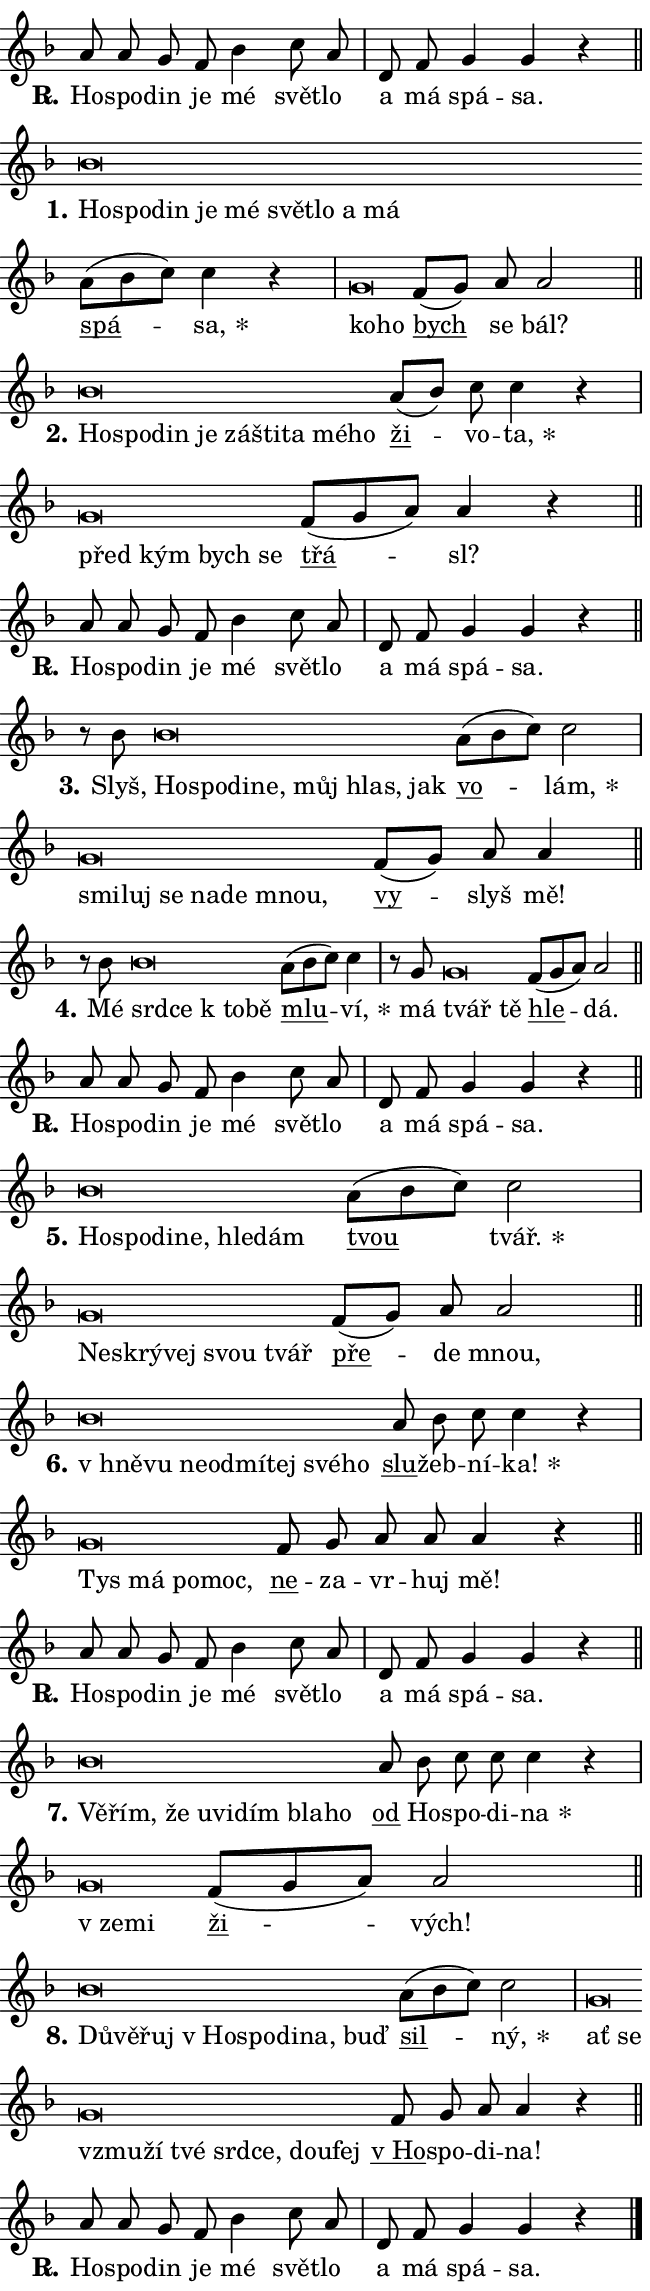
\version "2.24.0"
\header { tagline = "" }
\paper {
  indent = 0\cm
  top-margin = 0\cm
  right-margin = 0.13\cm % to fit lyric hyphens
  bottom-margin = 0\cm
  left-margin = 0\cm
  paper-width = 11\cm
  page-breaking = #ly:one-page-breaking
  system-system-spacing.basic-distance = #11
  score-system-spacing.basic-distance = #11
  ragged-last = ##f
}


%% Author: Thomas Morley
%% https://lists.gnu.org/archive/html/lilypond-user/2020-05/msg00002.html
#(define (line-position grob)
"Returns position of @var[grob} in current system:
   @code{'start}, if at first time-step
   @code{'end}, if at last time-step
   @code{'middle} otherwise
"
  (let* ((col (ly:item-get-column grob))
         (ln (ly:grob-object col 'left-neighbor))
         (rn (ly:grob-object col 'right-neighbor))
         (col-to-check-left (if (ly:grob? ln) ln col))
         (col-to-check-right (if (ly:grob? rn) rn col))
         (break-dir-left
           (and
             (ly:grob-property col-to-check-left 'non-musical #f)
             (ly:item-break-dir col-to-check-left)))
         (break-dir-right
           (and
             (ly:grob-property col-to-check-right 'non-musical #f)
             (ly:item-break-dir col-to-check-right))))
        (cond ((eqv? 1 break-dir-left) 'start)
              ((eqv? -1 break-dir-right) 'end)
              (else 'middle))))

#(define (tranparent-at-line-position vctor)
  (lambda (grob)
  "Relying on @code{line-position} select the relevant enry from @var{vctor}.
Used to determine transparency,"
    (case (line-position grob)
      ((end) (not (vector-ref vctor 0)))
      ((middle) (not (vector-ref vctor 1)))
      ((start) (not (vector-ref vctor 2))))))

noteHeadBreakVisibility =
#(define-music-function (break-visibility)(vector?)
"Makes @code{NoteHead}s transparent relying on @var{break-visibility}"
#{
  \override NoteHead.transparent =
    #(tranparent-at-line-position break-visibility)
#})

#(define delete-ledgers-for-transparent-note-heads
  (lambda (grob)
    "Reads whether a @code{NoteHead} is transparent.
If so this @code{NoteHead} is removed from @code{'note-heads} from
@var{grob}, which is supposed to be @code{LedgerLineSpanner}.
As a result ledgers are not printed for this @code{NoteHead}"
    (let* ((nhds-array (ly:grob-object grob 'note-heads))
           (nhds-list
             (if (ly:grob-array? nhds-array)
                 (ly:grob-array->list nhds-array)
                 '()))
           ;; Relies on the transparent-property being done before
           ;; Staff.LedgerLineSpanner.after-line-breaking is executed.
           ;; This is fragile ...
           (to-keep
             (remove
               (lambda (nhd)
                 (ly:grob-property nhd 'transparent #f))
               nhds-list)))
      ;; TODO find a better method to iterate over grob-arrays, similiar
      ;; to filter/remove etc for lists
      ;; For now rebuilt from scratch
      (set! (ly:grob-object grob 'note-heads)  '())
      (for-each
        (lambda (nhd)
          (ly:pointer-group-interface::add-grob grob 'note-heads nhd))
        to-keep))))

squashNotes = {
  \override NoteHead.X-extent = #'(-0.2 . 0.2)
  \override NoteHead.Y-extent = #'(-0.75 . 0)
  \override NoteHead.stencil =
    #(lambda (grob)
       (let ((pos (ly:grob-property grob 'staff-position)))
         (begin
           (if (< pos -7) (display "ERROR: Lower brevis then expected\n") (display ""))
           (if (<= pos -6) ly:text-interface::print ly:note-head::print))))
}
unSquashNotes = {
  \revert NoteHead.X-extent
  \revert NoteHead.Y-extent
  \revert NoteHead.stencil
}

hideNotes = \noteHeadBreakVisibility #begin-of-line-visible
unHideNotes = \noteHeadBreakVisibility #all-visible

% work-around for resetting accidentals
% https://lilypond.org/doc/v2.23/Documentation/notation/displaying-rhythms#unmetered-music
cadenzaMeasure = {
  \cadenzaOff
  \partial 1024 s1024
  \cadenzaOn
}

#(define-markup-command (accent layout props text) (markup?)
  "Underline accented syllable"
  (interpret-markup layout props
    #{\markup \override #'(offset . 4.3) \underline { #text }#}))

responsum = \markup \concat {
  "R" \hspace #-1.05 \path #0.1 #'((moveto 0 0.07) (lineto 0.9 0.8)) \hspace #0.05 "."
}

spaceSize = #0.6828661417322834 % exact space size for TeX Gyre Schola

\layout {
  \context {
    \Staff
    \remove "Time_signature_engraver"
    \override LedgerLineSpanner.after-line-breaking = #delete-ledgers-for-transparent-note-heads
  }
  \context {
    \Lyrics {
      \override LyricSpace.minimum-distance = \spaceSize
      \override LyricText.font-name = #"TeX Gyre Schola"
      \override LyricText.font-size = 1
      \override StanzaNumber.font-name = #"TeX Gyre Schola Bold"
      \override StanzaNumber.font-size = 1
    }
  }
  \context {
    \Score 
    \override NoteHead.text =
      #(lambda (grob) 
        (let ((pos (ly:grob-property grob 'staff-position)))
          #{\markup {
            \combine
              \halign #-0.55 \raise #(if (= pos -6) 0 0.5) \override #'(thickness . 2) \draw-line #'(3.2 . 0)
              \musicglyph "noteheads.sM1"
          }#}))
  }
}

% magnetic-lyrics.ily
%
%   written by
%     Jean Abou Samra <jean@abou-samra.fr>
%     Werner Lemberg <wl@gnu.org>
%
%   adapted by
%     Jiri Hon <jiri.hon@gmail.com>
%
% Version 2022-Apr-15

% https://www.mail-archive.com/lilypond-user@gnu.org/msg149350.html

#(define (Left_hyphen_pointer_engraver context)
   "Collect syllable-hyphen-syllable occurrences in lyrics and store
them in properties.  This engraver only looks to the left.  For
example, if the lyrics input is @code{foo -- bar}, it does the
following.

@itemize @bullet
@item
Set the @code{text} property of the @code{LyricHyphen} grob between
@q{foo} and @q{bar} to @code{foo}.

@item
Set the @code{left-hyphen} property of the @code{LyricText} grob with
text @q{foo} to the @code{LyricHyphen} grob between @q{foo} and
@q{bar}.
@end itemize

Use this auxiliary engraver in combination with the
@code{lyric-@/text::@/apply-@/magnetic-@/offset!} hook."
   (let ((hyphen #f)
         (text #f))
     (make-engraver
      (acknowledgers
       ((lyric-syllable-interface engraver grob source-engraver)
        (set! text grob)))
      (end-acknowledgers
       ((lyric-hyphen-interface engraver grob source-engraver)
        ;(when (not (grob::has-interface grob 'lyric-space-interface))
          (set! hyphen grob)));)
      ((stop-translation-timestep engraver)
       (when (and text hyphen)
         (ly:grob-set-object! text 'left-hyphen hyphen))
       (set! text #f)
       (set! hyphen #f)))))

#(define (lyric-text::apply-magnetic-offset! grob)
   "If the space between two syllables is less than the value in
property @code{LyricText@/.details@/.squash-threshold}, move the right
syllable to the left so that it gets concatenated with the left
syllable.

Use this function as a hook for
@code{LyricText@/.after-@/line-@/breaking} if the
@code{Left_@/hyphen_@/pointer_@/engraver} is active."
   (let ((hyphen (ly:grob-object grob 'left-hyphen #f)))
     (when hyphen
       (let ((left-text (ly:spanner-bound hyphen LEFT)))
         (when (grob::has-interface left-text 'lyric-syllable-interface)
           (let* ((common (ly:grob-common-refpoint grob left-text X))
                  (this-x-ext (ly:grob-extent grob common X))
                  (left-x-ext
                   (begin
                     ;; Trigger magnetism for left-text.
                     (ly:grob-property left-text 'after-line-breaking)
                     (ly:grob-extent left-text common X)))
                  ;; `delta` is the gap width between two syllables.
                  (delta (- (interval-start this-x-ext)
                            (interval-end left-x-ext)))
                  (details (ly:grob-property grob 'details))
                  (threshold (assoc-get 'squash-threshold details 0.2)))
             (when (< delta threshold)
               (let* (;; We have to manipulate the input text so that
                      ;; ligatures crossing syllable boundaries are not
                      ;; disabled.  For languages based on the Latin
                      ;; script this is essentially a beautification.
                      ;; However, for non-Western scripts it can be a
                      ;; necessity.
                      (lt (ly:grob-property left-text 'text))
                      (rt (ly:grob-property grob 'text))
                      (is-space (grob::has-interface hyphen 'lyric-space-interface))
                      (space (if is-space " " ""))
                      (extra-delta (if is-space spaceSize 0))
                      ;; Append new syllable.
                      (ltrt-space (if (and (string? lt) (string? rt))
                                (string-append lt space rt)
                                (make-concat-markup (list lt space rt))))
                      ;; Right-align `ltrt` to the right side.
                      (ltrt-space-markup (grob-interpret-markup
                               grob
                               (make-translate-markup
                                (cons (interval-length this-x-ext) 0)
                                (make-right-align-markup ltrt-space)))))
                 (begin
                   ;; Don't print `left-text`.
                   (ly:grob-set-property! left-text 'stencil #f)
                   ;; Set text and stencil (which holds all collected
                   ;; syllables so far) and shift it to the left.
                   (ly:grob-set-property! grob 'text ltrt-space)
                   (ly:grob-set-property! grob 'stencil ltrt-space-markup)
                   (ly:grob-translate-axis! grob (- (- delta extra-delta)) X))))))))))


#(define (lyric-hyphen::displace-bounds-first grob)
   ;; Make very sure this callback isn't triggered too early.
   (let ((left (ly:spanner-bound grob LEFT))
         (right (ly:spanner-bound grob RIGHT)))
     (ly:grob-property left 'after-line-breaking)
     (ly:grob-property right 'after-line-breaking)
     (ly:lyric-hyphen::print grob)))

squashThreshold = #0.4

\layout {
  \context {
    \Lyrics
    \consists #Left_hyphen_pointer_engraver
    \override LyricText.after-line-breaking =
      #lyric-text::apply-magnetic-offset!
    \override LyricHyphen.stencil = #lyric-hyphen::displace-bounds-first
    \override LyricText.details.squash-threshold = \squashThreshold
    \override LyricHyphen.minimum-distance = 0
    \override LyricHyphen.minimum-length = \squashThreshold
  }
}

squashText = \override LyricText.details.squash-threshold = 9999
unSquashText = \override LyricText.details.squash-threshold = \squashThreshold

leftText = \override LyricText.self-alignment-X = #LEFT
unLeftText = \revert LyricText.self-alignment-X

starOffset = #(lambda (grob) 
                (let ((x_offset (ly:self-alignment-interface::aligned-on-x-parent grob)))
                  (if (= x_offset 0) 0 (+ x_offset 1.2))))

star = #(define-music-function (syllable)(string?)
"Append star separator at the end of a syllable"
#{
  \once \override LyricText.X-offset = #starOffset
  \lyricmode { \markup {
    #syllable
    \override #'((font-name . "TeX Gyre Schola Bold")) \hspace #0.2 \lower #0.65 \larger "*"
  } }
#})

starAccent = #(define-music-function (syllable)(string?)
"Append star separator at the end of a syllable and make accent"
#{
  \once \override LyricText.X-offset = #starOffset
  \lyricmode { \markup {
    \accent #syllable
    \override #'((font-name . "TeX Gyre Schola Bold")) \hspace #0.2 \lower #0.65 \larger "*"
  } }
#})

breath = #(define-music-function (syllable)(string?)
"Append breathing indicator at the end of a syllable"
#{
  \lyricmode { \markup { #syllable "+" } }
#})

optionalBreath = #(define-music-function (syllable)(string?)
"Append optional breathing indicator at the end of a syllable"
#{
  \lyricmode { \markup { #syllable "(+)" } }
#})


\score {
    <<
        \new Voice = "melody" { \cadenzaOn \key f \major \relative { a'8 a g f bes4 c8 a \cadenzaMeasure \bar "|" d, f g4 g r \cadenzaMeasure \bar "||" \break } }
        \new Lyrics \lyricsto "melody" { \lyricmode { \set stanza = \responsum
Ho -- spo -- din je mé svět -- lo a má spá -- sa. } }
    >>
    \layout {}
}

\score {
    <<
        \new Voice = "melody" { \cadenzaOn \key f \major \relative { \squashNotes bes'\breve*1/16 \hideNotes \breve*1/16 \bar "" \breve*1/16 \bar "" \breve*1/16 \bar "" \breve*1/16 \bar "" \breve*1/16 \bar "" \breve*1/16 \bar "" \breve*1/16 \breve*1/16 \bar "" \unHideNotes \unSquashNotes \bar "" a8[( bes c)] c4 r \cadenzaMeasure \bar "|" \squashNotes g\breve*1/16 \hideNotes \breve*1/16 \bar "" \unHideNotes \unSquashNotes \bar "" f8[( g)] a a2 \cadenzaMeasure \bar "||" \break } }
        \new Lyrics \lyricsto "melody" { \lyricmode { \set stanza = "1."
\leftText Ho -- \squashText spo -- din je mé svět -- lo a má \unLeftText \unSquashText \markup \accent spá -- \star sa, \leftText ko -- \squashText ho \unLeftText \unSquashText \markup \accent bych se bál? } }
    >>
    \layout {}
}

\score {
    <<
        \new Voice = "melody" { \cadenzaOn \key f \major \relative { \squashNotes bes'\breve*1/16 \hideNotes \breve*1/16 \bar "" \breve*1/16 \bar "" \breve*1/16 \bar "" \breve*1/16 \bar "" \breve*1/16 \bar "" \breve*1/16 \bar "" \breve*1/16 \breve*1/16 \bar "" \unHideNotes \unSquashNotes \bar "" a8[( bes)] c c4 r \cadenzaMeasure \bar "|" \squashNotes g\breve*1/16 \hideNotes \breve*1/16 \bar "" \breve*1/16 \breve*1/16 \bar "" \unHideNotes \unSquashNotes \bar "" f8[( g a)] a4 r \cadenzaMeasure \bar "||" \break } }
        \new Lyrics \lyricsto "melody" { \lyricmode { \set stanza = "2."
\leftText Ho -- \squashText spo -- din je zá -- šti -- ta mé -- ho \unLeftText \unSquashText \markup \accent ži -- vo -- \star ta, \leftText před \squashText kým bych se \unLeftText \unSquashText \markup \accent třá -- sl? } }
    >>
    \layout {}
}

\score {
    <<
        \new Voice = "melody" { \cadenzaOn \key f \major \relative { a'8 a g f bes4 c8 a \cadenzaMeasure \bar "|" d, f g4 g r \cadenzaMeasure \bar "||" \break } }
        \new Lyrics \lyricsto "melody" { \lyricmode { \set stanza = \responsum
Ho -- spo -- din je mé svět -- lo a má spá -- sa. } }
    >>
    \layout {}
}

\score {
    <<
        \new Voice = "melody" { \cadenzaOn \key f \major \relative { r8 bes' \squashNotes bes\breve*1/16 \hideNotes \breve*1/16 \bar "" \breve*1/16 \bar "" \breve*1/16 \bar "" \breve*1/16 \bar "" \breve*1/16 \breve*1/16 \bar "" \unHideNotes \unSquashNotes \bar "" a8[( bes c)] c2 \cadenzaMeasure \bar "|" \squashNotes g\breve*1/16 \hideNotes \breve*1/16 \bar "" \breve*1/16 \bar "" \breve*1/16 \bar "" \breve*1/16 \breve*1/16 \bar "" \unHideNotes \unSquashNotes \bar "" f8[( g)] a a4 \cadenzaMeasure \bar "||" \break } }
        \new Lyrics \lyricsto "melody" { \lyricmode { \set stanza = "3."
Slyš, \leftText Ho -- \squashText spo -- di -- ne, můj hlas, jak \unLeftText \unSquashText \markup \accent vo -- \star lám, \leftText smi -- \squashText luj se na -- de mnou, \unLeftText \unSquashText \markup \accent vy -- slyš mě! } }
    >>
    \layout {}
}

\score {
    <<
        \new Voice = "melody" { \cadenzaOn \key f \major \relative { r8 bes' \squashNotes bes\breve*1/16 \hideNotes \breve*1/16 \bar "" \breve*1/16 \breve*1/16 \bar "" \unHideNotes \unSquashNotes \bar "" a8[( bes c)] c4 \cadenzaMeasure \bar "|" r8 g \squashNotes g\breve*1/16 \hideNotes \breve*1/16 \bar "" \unHideNotes \unSquashNotes \bar "" f8[( g a)] a2 \cadenzaMeasure \bar "||" \break } }
        \new Lyrics \lyricsto "melody" { \lyricmode { \set stanza = "4."
Mé \leftText srd -- \squashText ce "k to" -- bě \unLeftText \unSquashText \markup \accent mlu -- \star ví, má \leftText tvář \squashText tě \unLeftText \unSquashText \markup \accent hle -- dá. } }
    >>
    \layout {}
}

\score {
    <<
        \new Voice = "melody" { \cadenzaOn \key f \major \relative { a'8 a g f bes4 c8 a \cadenzaMeasure \bar "|" d, f g4 g r \cadenzaMeasure \bar "||" \break } }
        \new Lyrics \lyricsto "melody" { \lyricmode { \set stanza = \responsum
Ho -- spo -- din je mé svět -- lo a má spá -- sa. } }
    >>
    \layout {}
}

\score {
    <<
        \new Voice = "melody" { \cadenzaOn \key f \major \relative { \squashNotes bes'\breve*1/16 \hideNotes \breve*1/16 \bar "" \breve*1/16 \bar "" \breve*1/16 \bar "" \breve*1/16 \breve*1/16 \bar "" \unHideNotes \unSquashNotes \bar "" a8[( bes c)] c2 \cadenzaMeasure \bar "|" \squashNotes g\breve*1/16 \hideNotes \breve*1/16 \bar "" \breve*1/16 \bar "" \breve*1/16 \breve*1/16 \bar "" \unHideNotes \unSquashNotes \bar "" f8[( g)] a a2 \cadenzaMeasure \bar "||" \break } }
        \new Lyrics \lyricsto "melody" { \lyricmode { \set stanza = "5."
\leftText Ho -- \squashText spo -- di -- ne, hle -- dám \unLeftText \unSquashText \markup \accent tvou \star tvář. \leftText Ne -- \squashText skrý -- vej svou tvář \unLeftText \unSquashText \markup \accent pře -- de mnou, } }
    >>
    \layout {}
}

\score {
    <<
        \new Voice = "melody" { \cadenzaOn \key f \major \relative { \squashNotes bes'\breve*1/16 \hideNotes \breve*1/16 \bar "" \breve*1/16 \bar "" \breve*1/16 \bar "" \breve*1/16 \bar "" \breve*1/16 \bar "" \breve*1/16 \breve*1/16 \bar "" \unHideNotes \unSquashNotes \bar "" a8 bes c c4 r \cadenzaMeasure \bar "|" \squashNotes g\breve*1/16 \hideNotes \breve*1/16 \bar "" \breve*1/16 \breve*1/16 \bar "" \unHideNotes \unSquashNotes \bar "" f8 g a a a4 r \cadenzaMeasure \bar "||" \break } }
        \new Lyrics \lyricsto "melody" { \lyricmode { \set stanza = "6."
\leftText "v hně" -- \squashText vu ne -- od -- mí -- tej své -- ho \unLeftText \unSquashText \markup \accent slu -- žeb -- ní -- \star ka! \leftText Tys \squashText má po -- moc, \unLeftText \unSquashText \markup \accent ne -- za -- vr -- huj mě! } }
    >>
    \layout {}
}

\score {
    <<
        \new Voice = "melody" { \cadenzaOn \key f \major \relative { a'8 a g f bes4 c8 a \cadenzaMeasure \bar "|" d, f g4 g r \cadenzaMeasure \bar "||" \break } }
        \new Lyrics \lyricsto "melody" { \lyricmode { \set stanza = \responsum
Ho -- spo -- din je mé svět -- lo a má spá -- sa. } }
    >>
    \layout {}
}

\score {
    <<
        \new Voice = "melody" { \cadenzaOn \key f \major \relative { \squashNotes bes'\breve*1/16 \hideNotes \breve*1/16 \bar "" \breve*1/16 \bar "" \breve*1/16 \bar "" \breve*1/16 \bar "" \breve*1/16 \bar "" \breve*1/16 \breve*1/16 \bar "" \unHideNotes \unSquashNotes \bar "" a8 bes c c c4 r \cadenzaMeasure \bar "|" \squashNotes g\breve*1/16 \hideNotes \breve*1/16 \bar "" \unHideNotes \unSquashNotes \bar "" f8[( g a)] a2 \cadenzaMeasure \bar "||" \break } }
        \new Lyrics \lyricsto "melody" { \lyricmode { \set stanza = "7."
\leftText Vě -- \squashText řím, že u -- vi -- dím bla -- ho \unLeftText \unSquashText \markup \accent od Ho -- spo -- di -- \star na \leftText "v ze" -- \squashText mi \unLeftText \unSquashText \markup \accent ži -- vých! } }
    >>
    \layout {}
}

\score {
    <<
        \new Voice = "melody" { \cadenzaOn \key f \major \relative { \squashNotes bes'\breve*1/16 \hideNotes \breve*1/16 \bar "" \breve*1/16 \bar "" \breve*1/16 \bar "" \breve*1/16 \bar "" \breve*1/16 \bar "" \breve*1/16 \breve*1/16 \bar "" \unHideNotes \unSquashNotes \bar "" a8[( bes c)] c2 \cadenzaMeasure \bar "|" \squashNotes g\breve*1/16 \hideNotes \breve*1/16 \bar "" \breve*1/16 \bar "" \breve*1/16 \bar "" \breve*1/16 \bar "" \breve*1/16 \bar "" \breve*1/16 \bar "" \breve*1/16 \breve*1/16 \bar "" \unHideNotes \unSquashNotes \bar "" f8 g a a4 r \cadenzaMeasure \bar "||" \break } }
        \new Lyrics \lyricsto "melody" { \lyricmode { \set stanza = "8."
\leftText Dů -- \squashText vě -- řuj "v Ho" -- spo -- di -- na, buď \unLeftText \unSquashText \markup \accent sil -- \star ný, \leftText ať \squashText se vzmu -- ží tvé srd -- ce, dou -- fej \unLeftText \unSquashText \markup \accent "v Ho" -- spo -- di -- na! } }
    >>
    \layout {}
}

\score {
    <<
        \new Voice = "melody" { \cadenzaOn \key f \major \relative { a'8 a g f bes4 c8 a \cadenzaMeasure \bar "|" d, f g4 g r \cadenzaMeasure \bar "||" \break } \bar "|." }
        \new Lyrics \lyricsto "melody" { \lyricmode { \set stanza = \responsum
Ho -- spo -- din je mé svět -- lo a má spá -- sa. } }
    >>
    \layout {}
}
